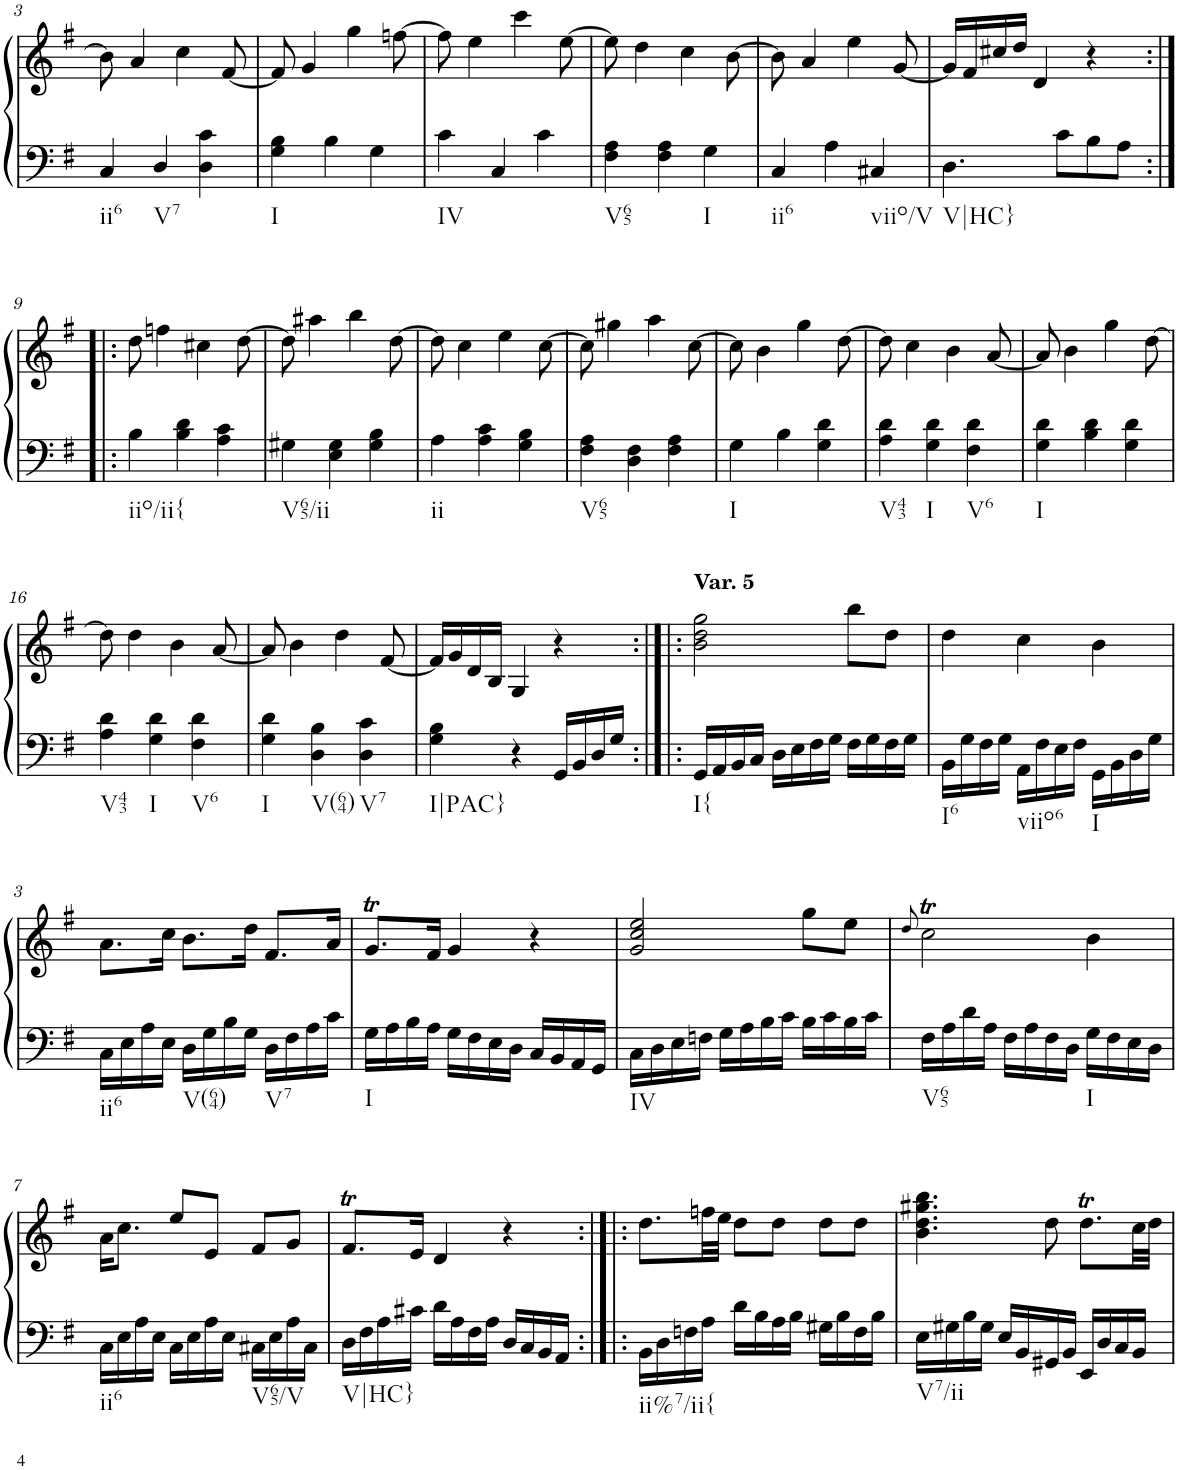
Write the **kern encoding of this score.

**kern	**kern
*part1	*part1
*staff2	*staff1
*I"Piano	*
*I'Pno.	*
!!LO:PB:g=z
*clefF4	*clefG2
*k[f#]	*k[f#]
*M3/4	*M3/4
=3	=3
!LO:TX:b:t=ii6	!
4C/	8b\]
.	4a/
!LO:TX:b:t=V7	!
4D/	.
.	4cc\
4D\ 4c\	.
.	[8f#/
=4	=4
!LO:TX:b:t=I	!
4G\ 4B\	8f#/]
.	4g/
4B\	.
.	4gg\
4G\	.
.	[8ffn\
=5	=5
!LO:TX:b:t=IV	!
4c\	8ff\]
.	4ee\
4C/	.
.	4ccc\
4c\	.
.	[8ee\
=6	=6
!LO:TX:b:t=V65	!
4F#\ 4A\	8ee\]
.	4dd\
4F#\ 4A\	.
.	4cc\
!LO:TX:b:t=I	!
4G\	.
.	[8b\
=7	=7
!LO:TX:b:t=ii6	!
4C/	8b\]
.	4a/
4A\	.
.	4ee\
!LO:TX:b:t=viio/V	!
4C#X/	.
.	[8g/
=8	=8
!LO:TX:b:t=V|HC}	!
4.D\	16g/LL]
.	16f#/
.	16cc#X/
.	16dd/JJ
.	4d/
8c\L	.
8B\	4r
8A\J	.
!!LO:LB:g=z
=9:|!|:	=9:|!|:
!LO:TX:b:t=iio/ii{	!
4B\	8dd\
.	4ffn\
4B\ 4d\	.
.	4cc#X\
4A\ 4c\	.
.	[8dd\
=10	=10
!LO:TX:b:t=V65/ii	!
4G#X\	8dd\]
.	4aa#X\
4E\ 4G#\	.
.	4bb\
4G#\ 4B\	.
.	[8dd\
=11	=11
!LO:TX:b:t=ii	!
4A\	8dd\]
.	4cc\
4A\ 4c\	.
.	4ee\
4G\ 4B\	.
.	[8cc\
=12	=12
!LO:TX:b:t=V65	!
4F#\ 4A\	8cc\]
.	4gg#X\
4D\ 4F#\	.
.	4aa\
4F#\ 4A\	.
.	[8cc\
=13	=13
!LO:TX:b:t=I	!
4G\	8cc\]
.	4b\
4B\	.
.	4gg\
4G\ 4d\	.
.	[8dd\
=14	=14
!LO:TX:b:t=V43	!
4A\ 4d\	8dd\]
.	4cc\
!LO:TX:b:t=I	!
4G\ 4d\	.
.	4b\
!LO:TX:b:t=V6	!
4F#\ 4d\	.
.	[8a/
=15	=15
!LO:TX:b:t=I	!
4G\ 4d\	8a/]
.	4b\
4B\ 4d\	.
.	4gg\
4G\ 4d\	.
.	[8dd\
!!LO:LB:g=z
=16	=16
!LO:TX:b:t=V43	!
4A\ 4d\	8dd\]
.	4dd\
!LO:TX:b:t=I	!
4G\ 4d\	.
.	4b\
!LO:TX:b:t=V6	!
4F#\ 4d\	.
.	[8a/
=17	=17
!LO:TX:b:t=I	!
4G\ 4d\	8a/]
.	4b\
!LO:TX:b:t=V(64)	!
4D\ 4B\	.
.	4dd\
!LO:TX:b:t=V7	!
4D\ 4c\	.
.	[8f#/
=18	=18
!LO:TX:b:t=I|PAC}	!
4G\ 4B\	16f#/LL]
.	16g/
.	16d/
.	16B/JJ
4r	4G/
16GG/LL	4r
16BB/	.
16D/	.
16G/JJ	.
=1:|!|:	=1:|!|:
!	!LO:TX:a:B:t=Var. 5
!LO:TX:b:t=I{	!
16GG/LL	2b\ 2dd\ 2gg\
16AA/	.
16BB/	.
16C/JJ	.
16D\LL	.
16E\	.
16F#\	.
16G\JJ	.
16F#\LL	8bb\L
16G\	.
16F#\	8dd\J
16G\JJ	.
=2	=2
!LO:TX:b:t=I6	!
16BB\LL	4dd\
16G\	.
16F#\	.
16G\JJ	.
!LO:TX:b:t=viio6	!
16AA\LL	4cc\
16F#\	.
16E\	.
16F#\JJ	.
!LO:TX:b:t=I	!
16GG\LL	4b\
16BB\	.
16D\	.
16G\JJ	.
!!LO:LB:g=z
=3	=3
!LO:TX:b:t=ii6	!
16C\LL	8.a\L
16E\	.
16A\	.
16E\JJ	16cc\Jk
!LO:TX:b:t=V(64)	!
16D\LL	8.b\L
16G\	.
16B\	.
16G\JJ	16dd\Jk
!LO:TX:b:t=V7	!
16D\LL	8.f#/L
16F#\	.
16A\	.
16c\JJ	16a/Jk
=4	=4
!LO:TX:b:t=I	!
16G\LL	8.gT/L
16A\	.
16B\	.
16A\JJ	16f#/Jk
16G\LL	4g/
16F#\	.
16E\	.
16D\JJ	.
16C/LL	4r
16BB/	.
16AA/	.
16GG/JJ	.
=5	=5
!LO:TX:b:t=IV	!
16C\LL	2g/ 2cc/ 2ee/
16D\	.
16E\	.
16Fn\JJ	.
16G\LL	.
16A\	.
16B\	.
16c\JJ	.
16B\LL	8gg\L
16c\	.
16B\	8ee\J
16c\JJ	.
=6	=6
.	8qdd/
!LO:TX:b:t=V65	!
16F#\LL	2ccT\
16A\	.
16d\	.
16A\JJ	.
16F#\LL	.
16A\	.
16F#\	.
16D\JJ	.
!LO:TX:b:t=I	!
16G\LL	4b\
16F#\	.
16E\	.
16D\JJ	.
!!LO:LB:g=z
=7	=7
!LO:TX:b:t=ii6	!
16C\LL	16a\KL
16E\	8.cc\J
16A\	.
16E\JJ	.
16C\LL	8ee/L
16E\	.
16A\	8e/J
16E\JJ	.
!LO:TX:b:t=V65/V	!
16C#X\LL	8f#/L
16E\	.
16A\	8g/J
16C#\JJ	.
=8	=8
!LO:TX:b:t=V|HC}	!
16D\LL	8.f#t/L
16F#\	.
16A\	.
16c#X\JJ	16e/Jk
16d\LL	4d/
16A\	.
16F#\	.
16A\JJ	.
16D/LL	4r
16C/	.
16BB/	.
16AA/JJ	.
=9:|!|:	=9:|!|:
!LO:TX:b:t=ii%7/ii{	!
16BB\LL	8.dd\L
16D\	.
16Fn\	.
16A\JJ	32ffn\LL
.	32ee\JJJ
16d\LL	8dd\L
16B\	.
16A\	8dd\J
16B\JJ	.
16G#X\LL	8dd\L
16B\	.
16F\	8dd\J
16B\JJ	.
=10	=10
!LO:TX:b:t=V7/ii	!
16E\LL	4.b\ 4.dd\ 4.gg#X\ 4.bb\
16G#X\	.
16B\	.
16G#\JJ	.
16E/LL	.
16BB/	.
16GG#X/	8dd\
16BB/JJ	.
16EE/LL	8.ddT\L
16D/	.
16C/	.
16BB/JJ	32cc\LL
.	32dd\JJJ
=	=
*-	*-
